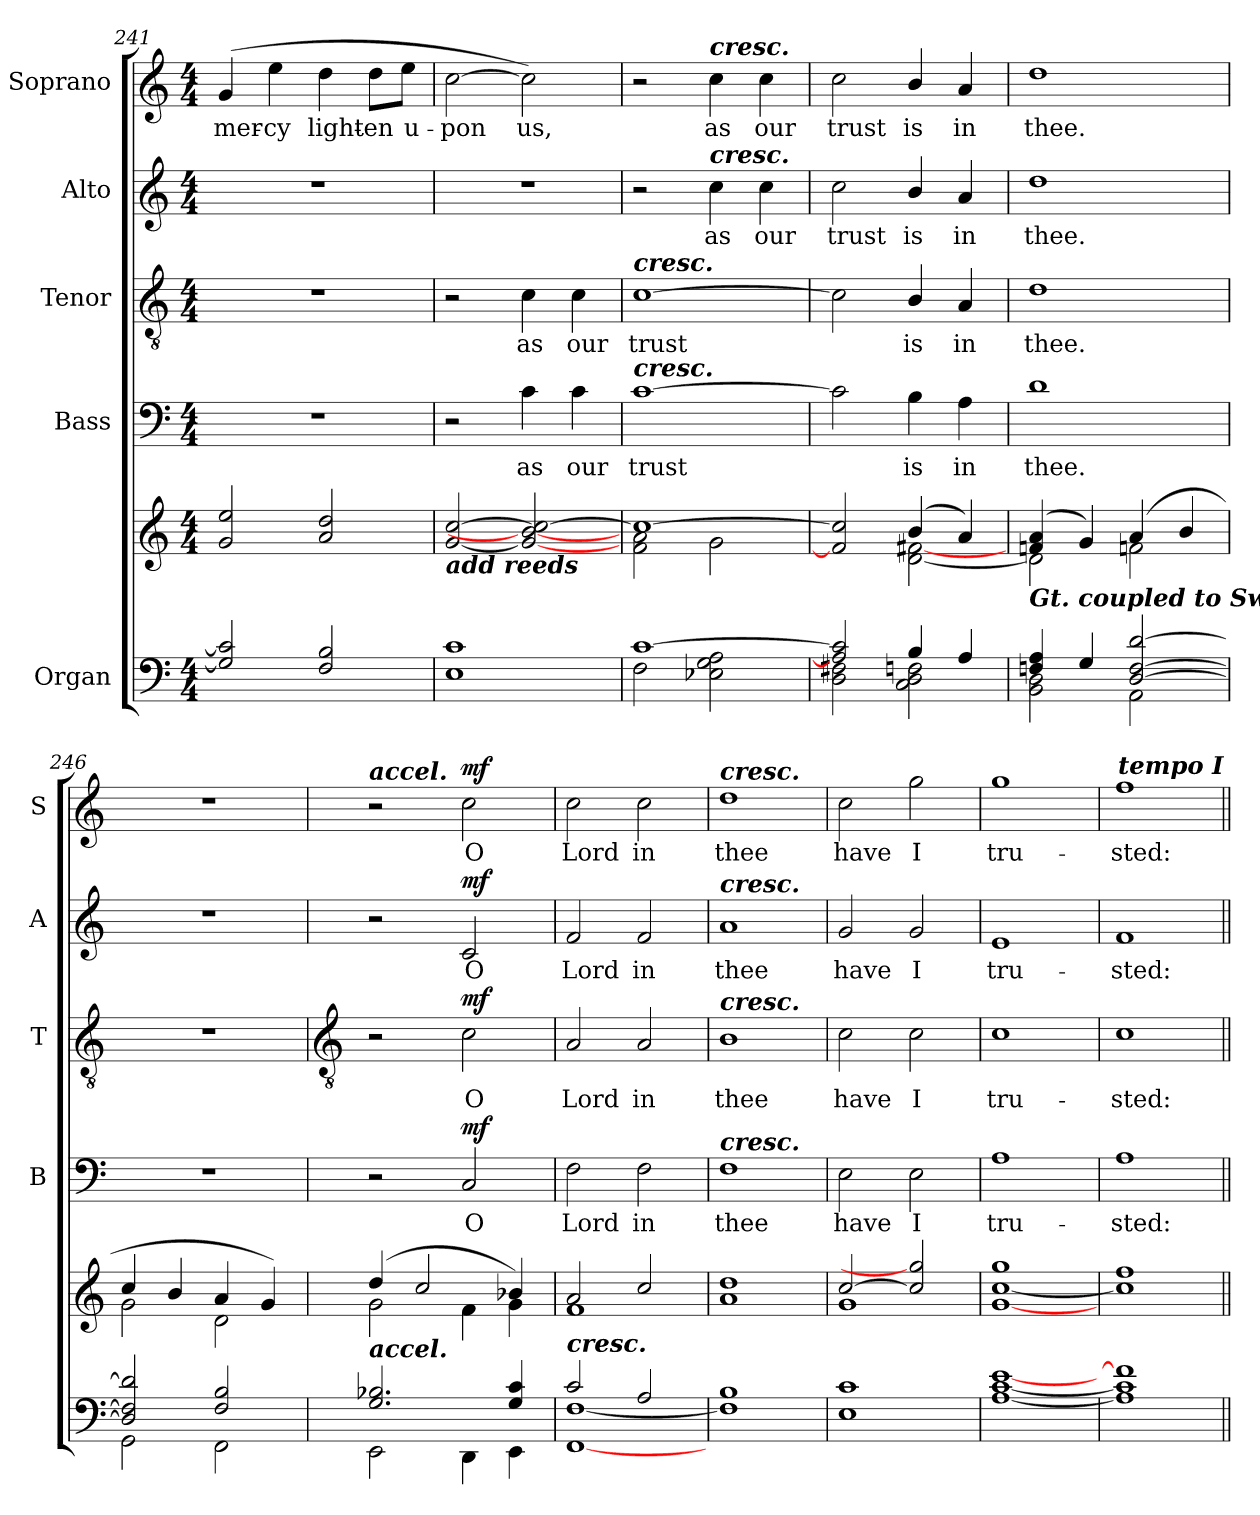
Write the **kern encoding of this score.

**kern	**kern	**kern	**text	**dynam	**kern	**text	**dynam	**kern	**text	**dynam	**kern	**text	**dynam
*part5	*part5	*part4	*part4	*part4	*part3	*part3	*part3	*part2	*part2	*part2	*part1	*part1	*part1
*staff6	*staff5	*staff4	*staff4	*staff4	*staff3	*staff3	*staff3	*staff2	*staff2	*staff2	*staff1	*staff1	*staff1
*I"Organ	*	*I"Bass	*	*	*I"Tenor	*	*	*I"Alto	*	*	*I"Soprano	*	*
*	*	*I'B	*	*	*I'T	*	*	*I'A	*	*	*I'S	*	*
!!LO:LB:g=z
*clefF4	*clefG2	*clefF4	*	*	*clefGv2	*	*	*clefG2	*	*	*clefG2	*	*
*k[]	*k[]	*k[]	*	*	*k[]	*	*	*k[]	*	*	*k[]	*	*
*C:	*C:	*C:	*	*	*C:	*	*	*C:	*	*	*C:	*	*
*M4/4	*M4/4	*M4/4	*	*	*M4/4	*	*	*M4/4	*	*	*M4/4	*	*
=241	=241	=241	=241	=241	=241	=241	=241	=241	=241	=241	=241	=241	=241
*^	*^	*	*	*	*	*	*	*	*	*	*	*	*
!	!	!	!	!	!	!	!	!	!	!	!	!	!	!LO:LY:b	!
2G/] 2c/]	2ryy	2g/ 2ee/	2ryy	1r	.	.	1r	.	.	1r	.	.	(>4g	mer-	.
!	!	!	!	!	!	!	!	!	!	!	!	!	!	!LO:LY:b	!
.	.	.	.	.	.	.	.	.	.	.	.	.	4ee	-cy	.
!	!	!	!	!	!	!	!	!	!	!	!	!	!	!LO:LY:b	!
2F/ 2B/	2ryy	2a/ 2dd/	2ryy	.	.	.	.	.	.	.	.	.	4dd	light-	.
!	!	!	!	!	!	!	!	!	!	!	!	!	!	!LO:LY:b	!
.	.	.	.	.	.	.	.	.	.	.	.	.	8dd\L	-en	.
!	!	!	!	!	!	!	!	!	!	!	!	!	!	!LO:LY:b	!
.	.	.	.	.	.	.	.	.	.	.	.	.	8ee\J	u-	.
=242	=242	=242	=242	=242	=242	=242	=242	=242	=242	=242	=242	=242	=242	=242	=242
!	!	!LO:TX:b:Bi:t=add reeds	!	!	!	!	!	!	!	!	!	!	!	!	!
!	!	!	!	!	!	!	!	!	!	!	!	!	!	!LO:LY:b	!
1E/ 1c/	2ryy	[2g/ [2cc/	2ryy	2r	.	.	2r	.	.	1r	.	.	[2cc	-pon	.
!	!	!	!	!	!LO:LY:b	!	!	!LO:LY:b	!	!	!	!	!	!LO:LY:b	!
.	2ryy	2g/_ 2b-/_ 2cc/_	2ryy	4c	as	.	4c	as	.	.	.	.	2cc])	us,	.
!	!	!	!	!	!LO:LY:b	!	!	!LO:LY:b	!	!	!	!	!	!	!
.	.	.	.	4c	our	.	4c	our	.	.	.	.	.	.	.
=243	=243	=243	=243	=243	=243	=243	=243	=243	=243	=243	=243	=243	=243	=243	=243
!	!	!	!	!	!	!	!LO:TX:a:Bi:t=cresc.	!	!	!	!	!	!	!	!
!	!	!	!	!LO:TX:a:Bi:t=cresc.	!	!	!	!	!	!	!	!	!	!	!
!	!	!	!	!	!LO:LY:b	!	!	!LO:LY:b	!	!	!	!	!	!	!
[1c/	2F\	1cc/_	2f\ 2a\	[1c	trust	.	[1c	trust	.	2r	.	.	2r	.	.
!	!	!	!	!	!	!	!	!	!	!	!	!	!LO:TX:a:Bi:t=cresc.	!	!
!	!	!	!	!	!	!	!	!	!	!LO:TX:a:Bi:t=cresc.	!	!	!	!	!
!	!	!	!	!	!	!	!	!	!	!	!LO:LY:b	!	!	!LO:LY:b	!
.	2E-X\ 2G\ 2A\	.	2g\	.	.	.	.	.	.	4cc	as	.	4cc	as	.
!	!	!	!	!	!	!	!	!	!	!	!LO:LY:b	!	!	!LO:LY:b	!
.	.	.	.	.	.	.	.	.	.	4cc	our	.	4cc	our	.
=244	=244	=244	=244	=244	=244	=244	=244	=244	=244	=244	=244	=244	=244	=244	=244
!	!	!	!	!	!	!	!	!	!	!	!LO:LY:b	!	!	!LO:LY:b	!
2A/] 2c/]	2D\ 2F#X\	2f#/] 2cc/]	2ryy	2c]	.	.	2c]	.	.	2cc	trust	.	2cc	trust	.
!	!	!	!	!	!LO:LY:b	!	!	!LO:LY:b	!	!	!LO:LY:b	!	!	!LO:LY:b	!
4B/	2C\ 2D\ 2Fn\	(>4b/	[2d\ [2f#X\	4B	is	.	4B/	is	.	4b/	is	.	4b/	is	.
!	!	!	!	!	!LO:LY:b	!	!	!LO:LY:b	!	!	!LO:LY:b	!	!	!LO:LY:b	!
4A/	.	4a/)	.	4A	in	.	4A	in	.	4a	in	.	4a	in	.
=245	=245	=245	=245	=245	=245	=245	=245	=245	=245	=245	=245	=245	=245	=245	=245
!LO:TX:a:Bi:t=Gt. coupled to Sw.	!	!	!	!	!	!	!	!	!	!	!	!	!	!	!
!	!	!	!	!	!LO:LY:b	!	!	!LO:LY:b	!	!	!LO:LY:b	!	!	!LO:LY:b	!
4Fn/ 4A/	2BB\ 2D\	(>4fn/ 4a/	2d\]	1d	thee.	.	1d	thee.	.	1dd	thee.	.	1dd	thee.	.
4G/	.	4g/)	.	.	.	.	.	.	.	.	.	.	.	.	.
[2D/ [2F/ [2d/	2AA\	(>4a/	2fn\	.	.	.	.	.	.	.	.	.	.	.	.
.	.	4b/	.	.	.	.	.	.	.	.	.	.	.	.	.
=246	=246	=246	=246	=246	=246	=246	=246	=246	=246	=246	=246	=246	=246	=246	=246
2D/] 2F/] 2d/]	2GG\	4cc/	2g\	1r	.	.	1r	.	.	1r	.	.	1r	.	.
.	.	4b/	.	.	.	.	.	.	.	.	.	.	.	.	.
2F/ 2B/	2FF\	4a/	2d\	.	.	.	.	.	.	.	.	.	.	.	.
.	.	4g/)	.	.	.	.	.	.	.	.	.	.	.	.	.
!!LO:LB:g=z
=247	=247	=247	=247	=247	=247	=247	=247	=247	=247	=247	=247	=247	=247	=247	=247
*	*	*	*	*	*	*	*clefGv2	*	*	*	*	*	*	*	*
!	!	!	!	!	!	!	!	!	!	!	!	!	!LO:TX:a:Bi:t=accel.	!	!
!LO:TX:a:Bi:t=accel.	!	!	!	!	!	!	!	!	!	!	!	!	!	!	!
2.G/ 2.B-X/	2EE\	(>4dd/	2g\	2r	.	.	2r	.	.	2r	.	.	2r	.	.
.	.	2cc/	.	.	.	.	.	.	.	.	.	.	.	.	.
!	!	!	!	!	!LO:LY:b	!LO:DY:b	!	!LO:LY:b	!LO:DY:b	!	!LO:LY:b	!LO:DY:b	!	!LO:LY:b	!LO:DY:b
.	4DD\	.	4f\	2C	O	mf	2c	O	mf	2c	O	mf	2cc	O	mf
4G/ 4c/	4EE\	4b-X/)	4g\	.	.	.	.	.	.	.	.	.	.	.	.
=248	=248	=248	=248	=248	=248	=248	=248	=248	=248	=248	=248	=248	=248	=248	=248
!LO:TX:a:Bi:t=cresc.	!	!	!	!	!	!	!	!	!	!	!	!	!	!	!
!	!	!	!	!	!LO:LY:b	!	!	!LO:LY:b	!	!	!LO:LY:b	!	!	!LO:LY:b	!
2c/	[1FF\ [1F\	2a/	1f\	2F	Lord	.	2A	Lord	.	2f	Lord	.	2cc	Lord	.
!	!	!	!	!	!LO:LY:b	!	!	!LO:LY:b	!	!	!LO:LY:b	!	!	!LO:LY:b	!
2A/	.	2cc/	.	2F	in	.	2A	in	.	2f	in	.	2cc	in	.
=249	=249	=249	=249	=249	=249	=249	=249	=249	=249	=249	=249	=249	=249	=249	=249
!	!	!	!	!	!	!	!	!	!	!	!	!	!LO:TX:a:Bi:t=cresc.	!	!
!	!	!	!	!	!	!	!	!	!	!LO:TX:a:Bi:t=cresc.	!	!	!	!	!
!	!	!	!	!	!	!	!LO:TX:a:Bi:t=cresc.	!	!	!	!	!	!	!	!
!	!	!	!	!LO:TX:a:Bi:t=cresc.	!	!	!	!	!	!	!	!	!	!	!
!	!	!	!	!	!LO:LY:b	!	!	!LO:LY:b	!	!	!LO:LY:b	!	!	!LO:LY:b	!
1B/	1F\]	1dd/	1a\	1F	thee	.	1B	thee	.	1a	thee	.	1dd	thee	.
=250	=250	=250	=250	=250	=250	=250	=250	=250	=250	=250	=250	=250	=250	=250	=250
!	!	!	!	!	!LO:LY:b	!	!	!LO:LY:b	!	!	!LO:LY:b	!	!	!LO:LY:b	!
1c/	1E\	[2cc/	1g\	2E	have	.	2c	have	.	2g	have	.	2cc	have	.
!	!	!	!	!	!LO:LY:b	!	!	!LO:LY:b	!	!	!LO:LY:b	!	!	!LO:LY:b	!
.	.	2cc/] 2gg/]	.	2E	I	.	2c	I	.	2g	I	.	2gg	I	.
=251	=251	=251	=251	=251	=251	=251	=251	=251	=251	=251	=251	=251	=251	=251	=251
!	!	!	!	!	!LO:LY:b	!	!	!LO:LY:b	!	!	!LO:LY:b	!	!	!LO:LY:b	!
1ryy	[1A\ [1c\ [1e\	1gg/	[1g\ [1cc\	1A	tru-	.	1c	tru-	.	1e	tru-	.	1gg	tru-	.
=252	=252	=252	=252	=252	=252	=252	=252	=252	=252	=252	=252	=252	=252	=252	=252
!	!	!	!	!	!LO:LY:b	!	!	!LO:LY:b	!	!	!LO:LY:b	!	!	!LO:LY:b	!
1ryy	1A\] 1c\] 1f\]	1ff/	1cc\]	1A	-sted:	.	1c	-sted:	.	1f	-sted:	.	1ff	-sted:	.
!	!	!	!	!	!	!	!	!	!	!	!	!	!LO:TX:a:Bi:t=tempo I	!	!
*v	*v	*	*	*	*	*	*	*	*	*	*	*	*	*	*
*	*v	*v	*	*	*	*	*	*	*	*	*	*	*	*
=||	=||	=||	=||	=||	=||	=||	=||	=||	=||	=||	=||	=||	=||
*-	*-	*-	*-	*-	*-	*-	*-	*-	*-	*-	*-	*-	*-
